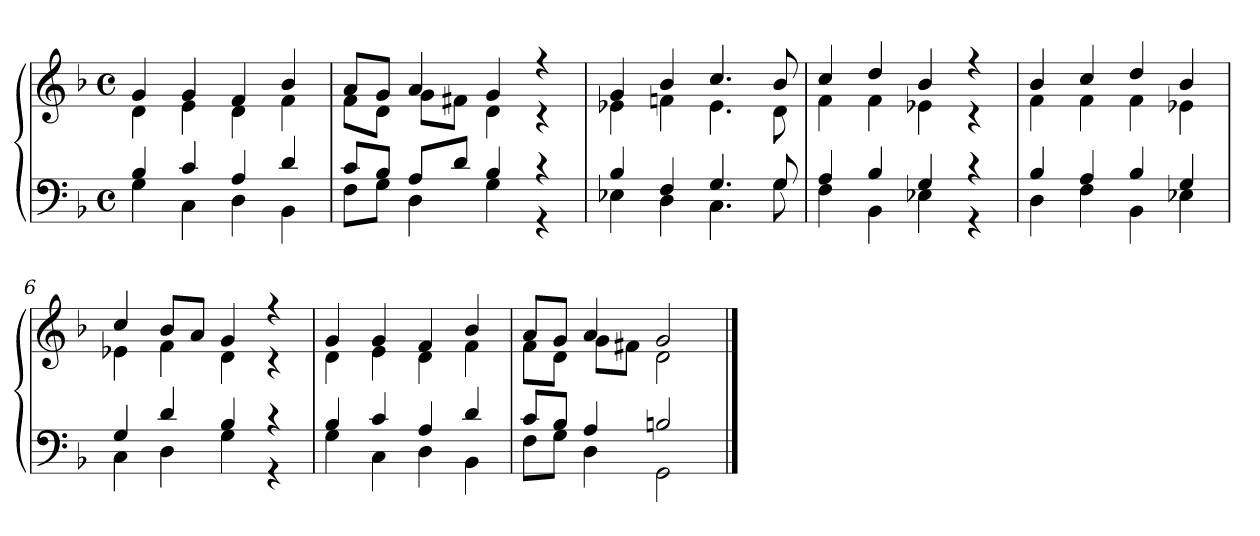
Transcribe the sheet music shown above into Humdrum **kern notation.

**kern	**kern
*part1	*part1
*staff2	*staff1
*clefF4	*clefG2
*k[b-]	*k[b-]
*A:phr	*A:phr
*M4/4	*M4/4
*met(c)	*met(c)
=1	=1
*^	*^
4B-	4G	4g	4d
4c	4C	4g	4e
4A	4D	4f	4d
4d	4BB-	4b-	4f
=2	=2	=2	=2
8cL	8FL	8aL	8fL
8B-J	8GJ	8gJ	8dJ
8AL	4D	4a	8gL
8dJ	.	.	8f#XJ
4B-	4G	4g	4d
4r	4r	4r	4r
=3	=3	=3	=3
4B-	4E-X	4g	4e-X
4F	4D	4b-	4fn
4.G	4.C	4.cc	4.e-
8G	8G	8b-	8d
=4	=4	=4	=4
4A	4F	4cc	4f
4B-	4BB-	4dd	4f
4G	4E-X	4b-	4e-X
4r	4r	4r	4r
=5	=5	=5	=5
4B-	4D	4b-	4f
4A	4F	4cc	4f
4B-	4BB-	4dd	4f
4G	4E-X	4b-	4e-X
=6	=6	=6	=6
4G	4C	4cc	4e-X
4d	4D	8b-L	4f
.	.	8aJ	.
4B-	4G	4g	4d
4r	4r	4r	4r
=7	=7	=7	=7
4B-	4G	4g	4d
4c	4C	4g	4e
4A	4D	4f	4d
4d	4BB-	4b-	4f
=8	=8	=8	=8
8cL	8FL	8aL	8fL
8B-J	8GJ	8gJ	8dJ
4A	4D	4a	8gL
.	.	.	8f#XJ
2Bni	2GG	2g	2d
*v	*v	*	*
*	*v	*v
==	==
*-	*-
